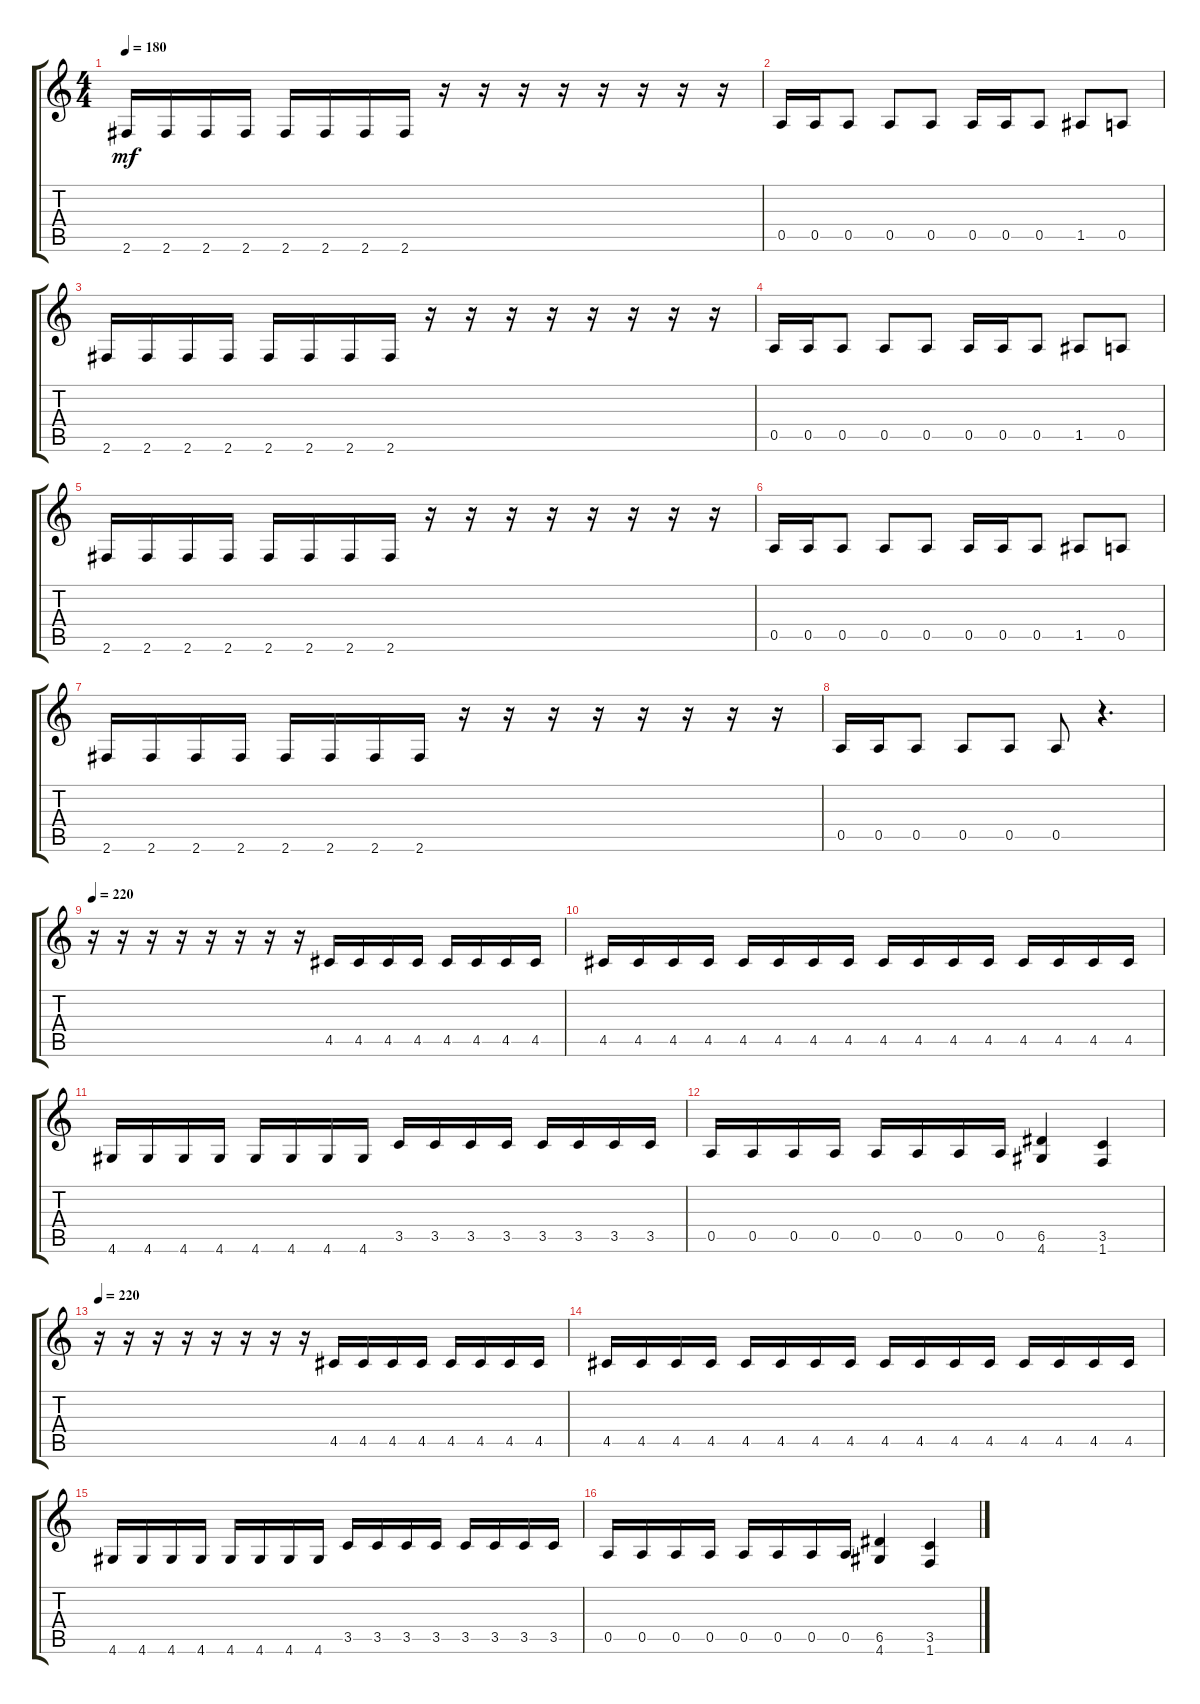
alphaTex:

\track "" {instrument distortionguitar}
\staff {score tabs}
\tuning (E4 B3 G3 D3 A2 E2) {hide}
\ts (4 4)
\tempo 180
\clef g2
\ks c
2.6.16{dy mf} 2.6.16 2.6.16 2.6.16 2.6.16 2.6.16 2.6.16 2.6.16 r.16 r.16 r.16 r.16 r.16 r.16 r.16 r.16 |
0.5.16 0.5.16 0.5.8 0.5.8 0.5.8 0.5.16 0.5.16 0.5.8 1.5.8 0.5.8 |
2.6.16 2.6.16 2.6.16 2.6.16 2.6.16 2.6.16 2.6.16 2.6.16 r.16 r.16 r.16 r.16 r.16 r.16 r.16 r.16 |
0.5.16 0.5.16 0.5.8 0.5.8 0.5.8 0.5.16 0.5.16 0.5.8 1.5.8 0.5.8 |
2.6.16 2.6.16 2.6.16 2.6.16 2.6.16 2.6.16 2.6.16 2.6.16 r.16 r.16 r.16 r.16 r.16 r.16 r.16 r.16 |
0.5.16 0.5.16 0.5.8 0.5.8 0.5.8 0.5.16 0.5.16 0.5.8 1.5.8 0.5.8 |
2.6.16 2.6.16 2.6.16 2.6.16 2.6.16 2.6.16 2.6.16 2.6.16 r.16 r.16 r.16 r.16 r.16 r.16 r.16 r.16 |
0.5.16 0.5.16 0.5.8 0.5.8 0.5.8 0.5.8 r.4{d} |
\tempo 220
r.16 r.16 r.16 r.16 r.16 r.16 r.16 r.16 4.5.16 4.5.16 4.5.16 4.5.16 4.5.16 4.5.16 4.5.16 4.5.16 |
4.5.16 4.5.16 4.5.16 4.5.16 4.5.16 4.5.16 4.5.16 4.5.16 4.5.16 4.5.16 4.5.16 4.5.16 4.5.16 4.5.16 4.5.16 4.5.16 |
4.6.16 4.6.16 4.6.16 4.6.16 4.6.16 4.6.16 4.6.16 4.6.16 3.5.16 3.5.16 3.5.16 3.5.16 3.5.16 3.5.16 3.5.16 3.5.16 |
0.5.16 0.5.16 0.5.16 0.5.16 0.5.16 0.5.16 0.5.16 0.5.16 (6.5 4.6).4 (3.5 1.6).4 |
\tempo 220
r.16 r.16 r.16 r.16 r.16 r.16 r.16 r.16 4.5.16 4.5.16 4.5.16 4.5.16 4.5.16 4.5.16 4.5.16 4.5.16 |
4.5.16 4.5.16 4.5.16 4.5.16 4.5.16 4.5.16 4.5.16 4.5.16 4.5.16 4.5.16 4.5.16 4.5.16 4.5.16 4.5.16 4.5.16 4.5.16 |
4.6.16 4.6.16 4.6.16 4.6.16 4.6.16 4.6.16 4.6.16 4.6.16 3.5.16 3.5.16 3.5.16 3.5.16 3.5.16 3.5.16 3.5.16 3.5.16 |
0.5.16 0.5.16 0.5.16 0.5.16 0.5.16 0.5.16 0.5.16 0.5.16 (6.5 4.6).4 (3.5 1.6).4
